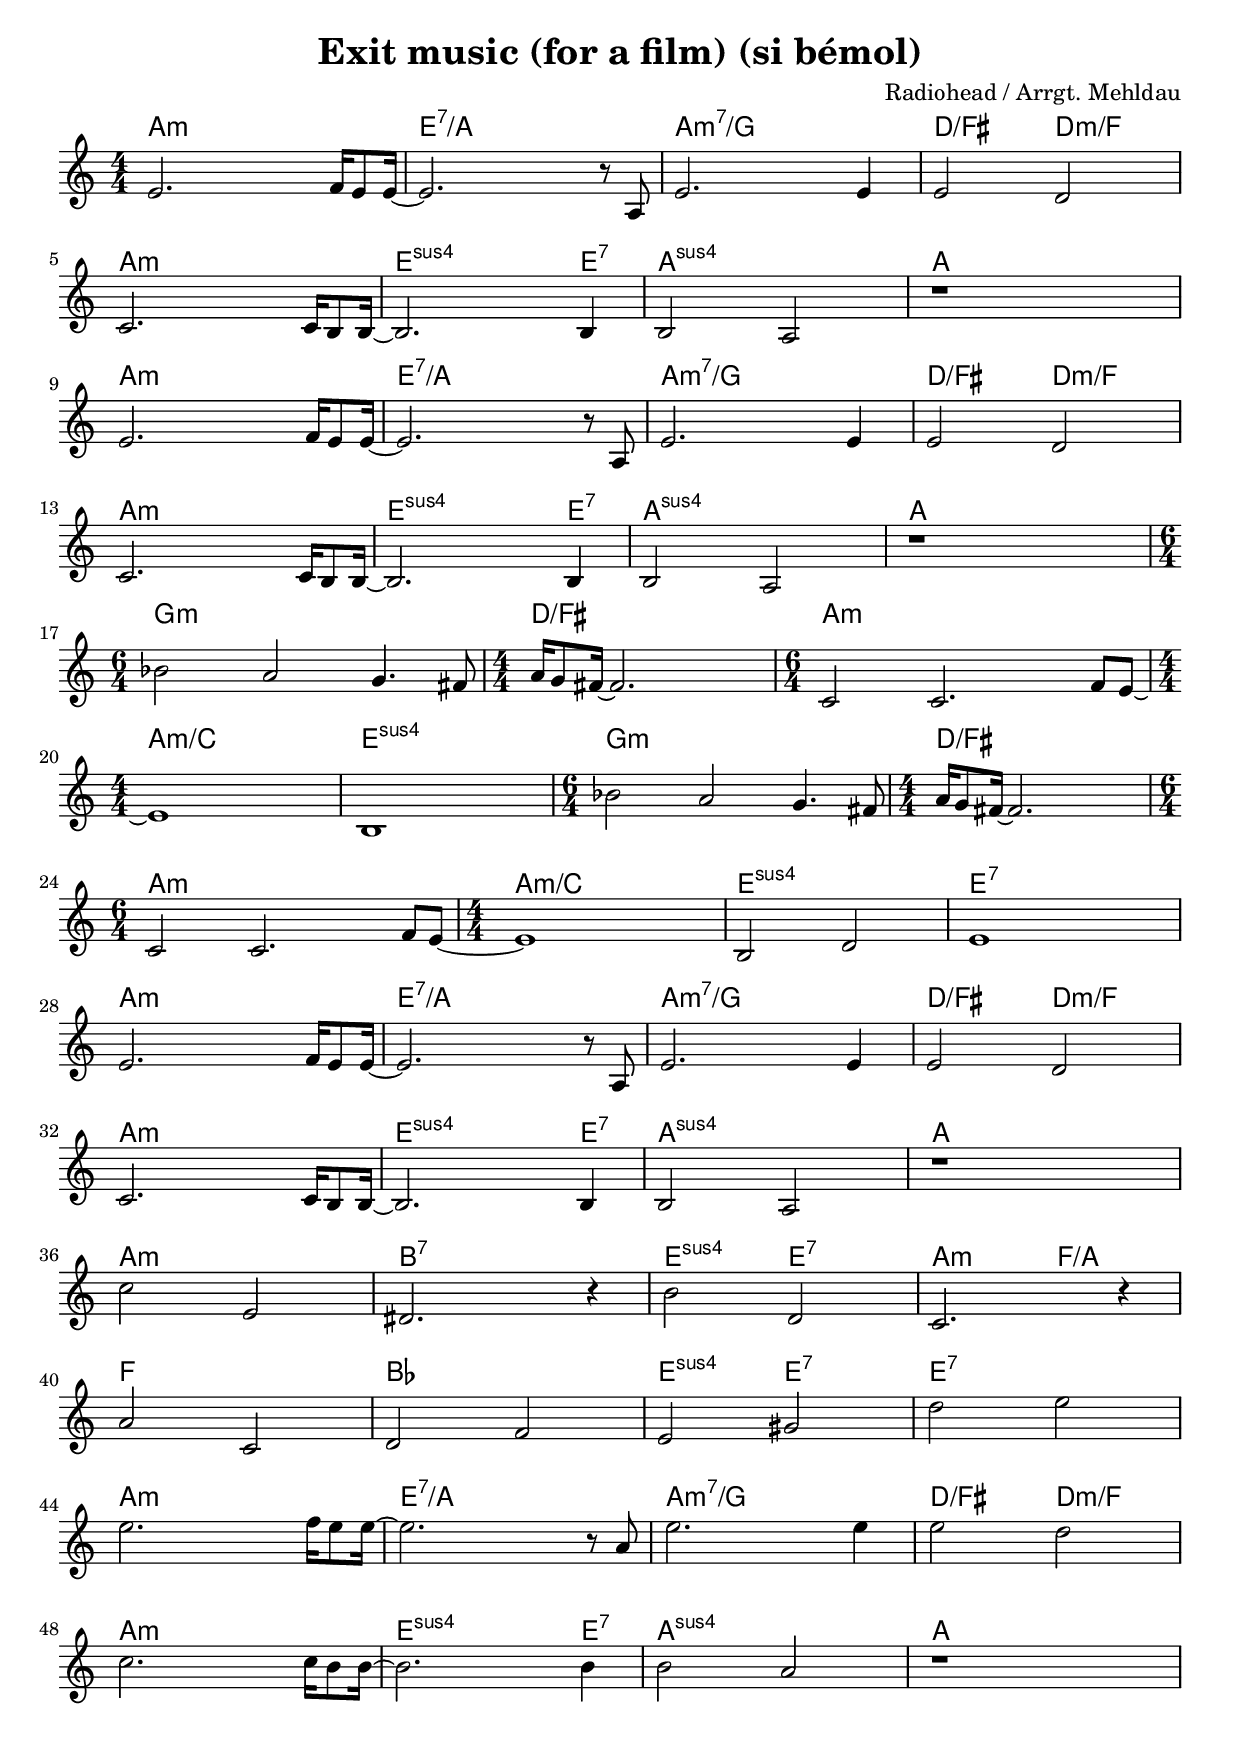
\version "2.18.2"	

noteCibleTransposition =   bes,   % c         % d pour Si b %  a, pour Mi b

ton = " (si bémol)"

indent = 0


parta =  \relative c'{
  fis2. g16 fis8 fis16~ |
    fis2. r8 b, |
    fis'2. fis4 |
    fis2 e2 | \break
    d2. d16 cis8 cis16~ |
    cis2. cis4 |
  cis2 b2 |
  r1 | \break

}

harma = \chordmode {
b1:m | fis:7/b | b:m7/a | e2/gis e:m/g | b1:m | fis2.:sus fis4:7 | b1:sus | b   
  }
		      

melodie =  \relative c'{
  \key d \major
  \numericTimeSignature
  \time 4/4
  \repeat unfold 2 {
    \parta
  } \break
  \repeat unfold 2 {
  \time 6/4 c'!2 b a4. gis8 |
  \time 4/4 b16 a8 gis16~ gis2. |
  \time 6/4 d2 d2. g8 fis~ |
  \time 4/4 fis1  |
}
  \alternative {
    { cis1 |}
    { cis2 e2 | fis1 |}
  } \break
  
  \parta

  
  d'2 fis,2  |
  eis2. r4 |
  cis'2 e,2 |
  d2. r4 | \break
  b'2 d,2 |
  e2 g |
  fis ais |
  e' fis2 | \break

  \transpose c c' {
    \parta
  }

}



harmonie =  \chordmode{  
 \repeat unfold 2 {
\harma
 }
 \repeat unfold 2 {
   a1:m s2 | e1/gis | b1:m s2 | b1:m/d |
 }
 \alternative{
   {fis:sus}
   {fis:sus | fis:7}
 }
 \harma

 b1:m | cis:7 | fis2:sus fis:7 | b:m g/b | g1 | c | fis2:sus fis:7 | fis1:7 |

 \harma
}



\header {
  title = #(string-append "Exit music (for a film)" ton )
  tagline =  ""
  composer = "Radiohead / Arrgt. Mehldau"
}



\score{
  <<
    \new ChordNames {
      \transpose c \noteCibleTransposition{
	\harmonie
      }
    }
    \new Staff { 
      \transpose c \noteCibleTransposition {
      \melodie
      }
    }
  >>
  \layout{ \context {      \Score      proportionalNotationDuration = #(ly:make-moment 4 30     )   } }
}




